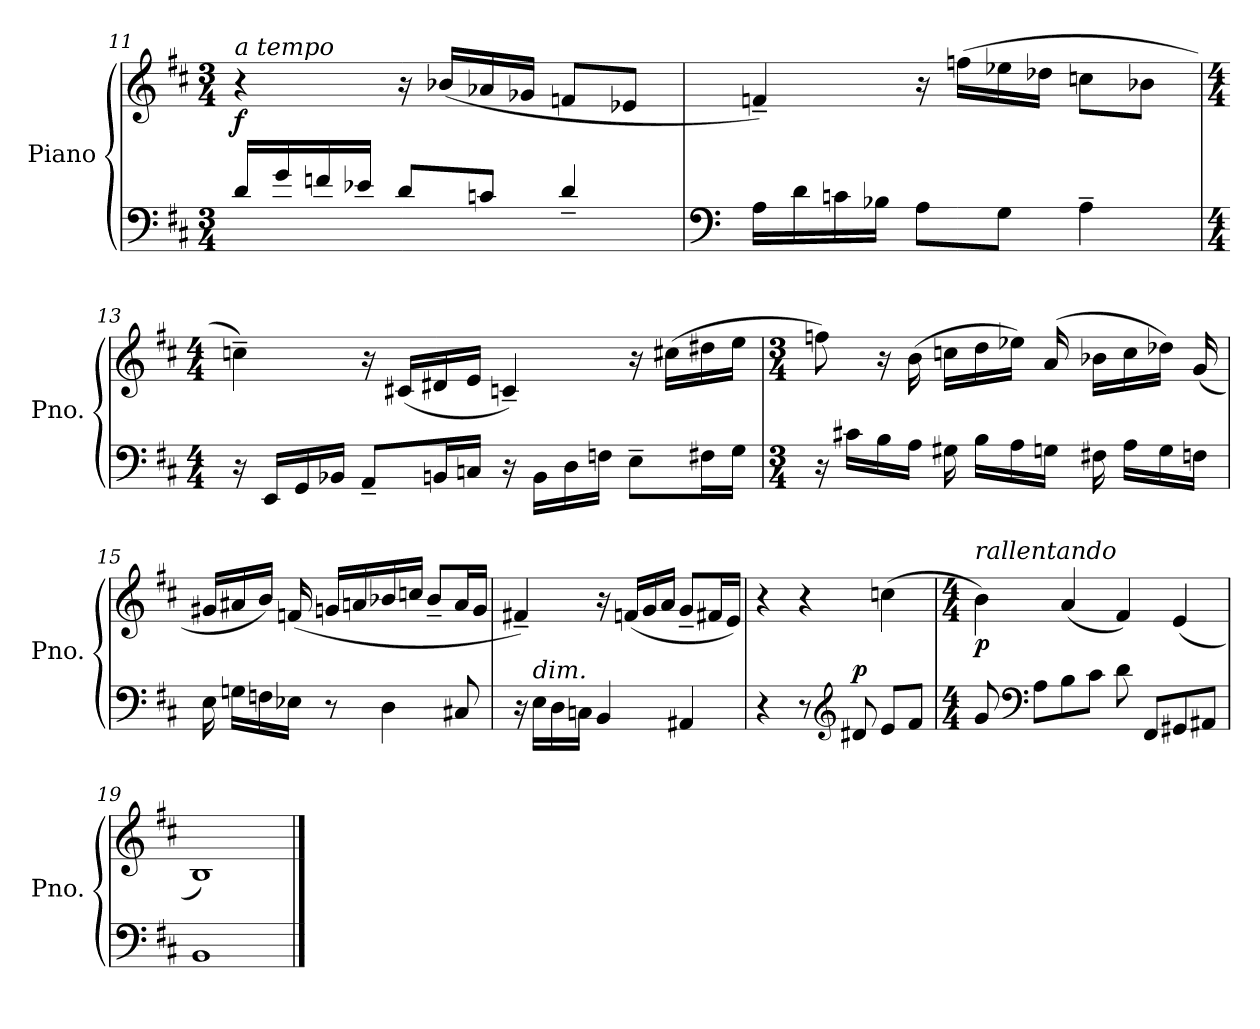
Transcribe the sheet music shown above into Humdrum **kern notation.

**kern	**kern	**dynam
*part1	*part1	*part1
*staff2	*staff1	*staff1/2
*I"Piano	*	*
*I'Pno.	*	*
*clefF4	*clefG2	*
*k[f#c#]	*k[f#c#]	*
*M3/4	*M3/4	*
=11	=11	=11
!	!LO:TX:a:i:t=a tempo	!
!	!	!LO:DY:b
16d/LL	4r	f
16g/	.	.
16fn/	.	.
16e-X/JJ	.	.
8d/L	16r	.
.	(<16b-X/LL	.
8cn/J	16a-X/	.
.	16g-X/JJ	.
4d~/	8fn/L	.
.	8e-X/J	.
=12	=12	=12
*clefF4	*	*
16A\LL	4fn~/)	.
16d\	.	.
16cn\	.	.
16B-X\JJ	.	.
8A\L	16r	.
.	(>16ffn\LL	.
8G\J	16ee-X\	.
.	16dd-X\JJ	.
4A~\	8ccn\L	.
.	8b-X\J	.
=13	=13	=13
*M4/4	*M4/4	*
16r	4ccn~\)	.
16EE/LL	.	.
16GG/	.	.
16BB-X/JJ	.	.
8AA~/L	16r	.
.	(<16c#X/LL	.
16BBn/L	16d#X/	.
16Cn/JJ	16e/JJ	.
16r	4cn~/)	.
16BB\LL	.	.
16D\	.	.
16Fn\JJ	.	.
8E~\L	16r	.
.	(>16cc#X\LL	.
16F#X\L	16dd#X\	.
16G\JJ	16ee\JJ	.
=14	=14	=14
*M3/4	*M3/4	*
16r	8ffn\)	.
16c#X\LL	.	.
16B\	16r	.
16A\JJ	(>16b\	.
16G#X\	16ccn\LL	.
16B\LL	16dd\	.
16A\	16ee-X\JJ)	.
16Gn\JJ	(>16a/	.
16F#X\	16b-X\LL	.
16A\LL	16cc\	.
16G\	16dd-X\JJ)	.
16Fn\JJ	(<16g/	.
=15	=15	=15
16E\	16g#X/LL	.
16Gn\LL	16a#X/	.
16Fn\	16b/JJ)	.
16E-X\JJ	(<16fn/	.
8r	16gn/LL	.
.	16an/	.
4D\	16b-X/	.
.	16ccn/JJ	.
.	8b-~/L	.
8C#X/	16a/L	.
.	16g/JJ	.
=16	=16	=16
16r	4f#X~/)	.
!LO:TX:a:i:t=dim.	!	!
16E\LL	.	.
16D\	.	.
16Cn\JJ	.	.
4BB/	16r	.
.	(<16fn/LL	.
.	16g/	.
.	16a/JJ	.
4AA#X/	8g~/L	.
.	16f#X/L	.
.	16e/JJ)	.
=17	=17	=17
4r	4r	.
8r	4r	.
*clefG2	*	*
!	!	!LO:DY:a=2
8d#X/	.	p
8e/L	(>4ccn\	.
8f#/J	.	.
=18	=18	=18
*M4/4	*M4/4	*
!	!LO:TX:a:i:t=rallentando	!
!	!	!LO:DY:b
8g/	4b\)	p
*clefF4	*	*
8A\L	.	.
8B\	(<4a/	.
8c#\J	.	.
8d\	4f#/)	.
8FF#/L	.	.
8GG#X/	(<4e/	.
8AA#X/J	.	.
=19	=19	=19
1BB	1B)	.
==	==	==
*-	*-	*-
